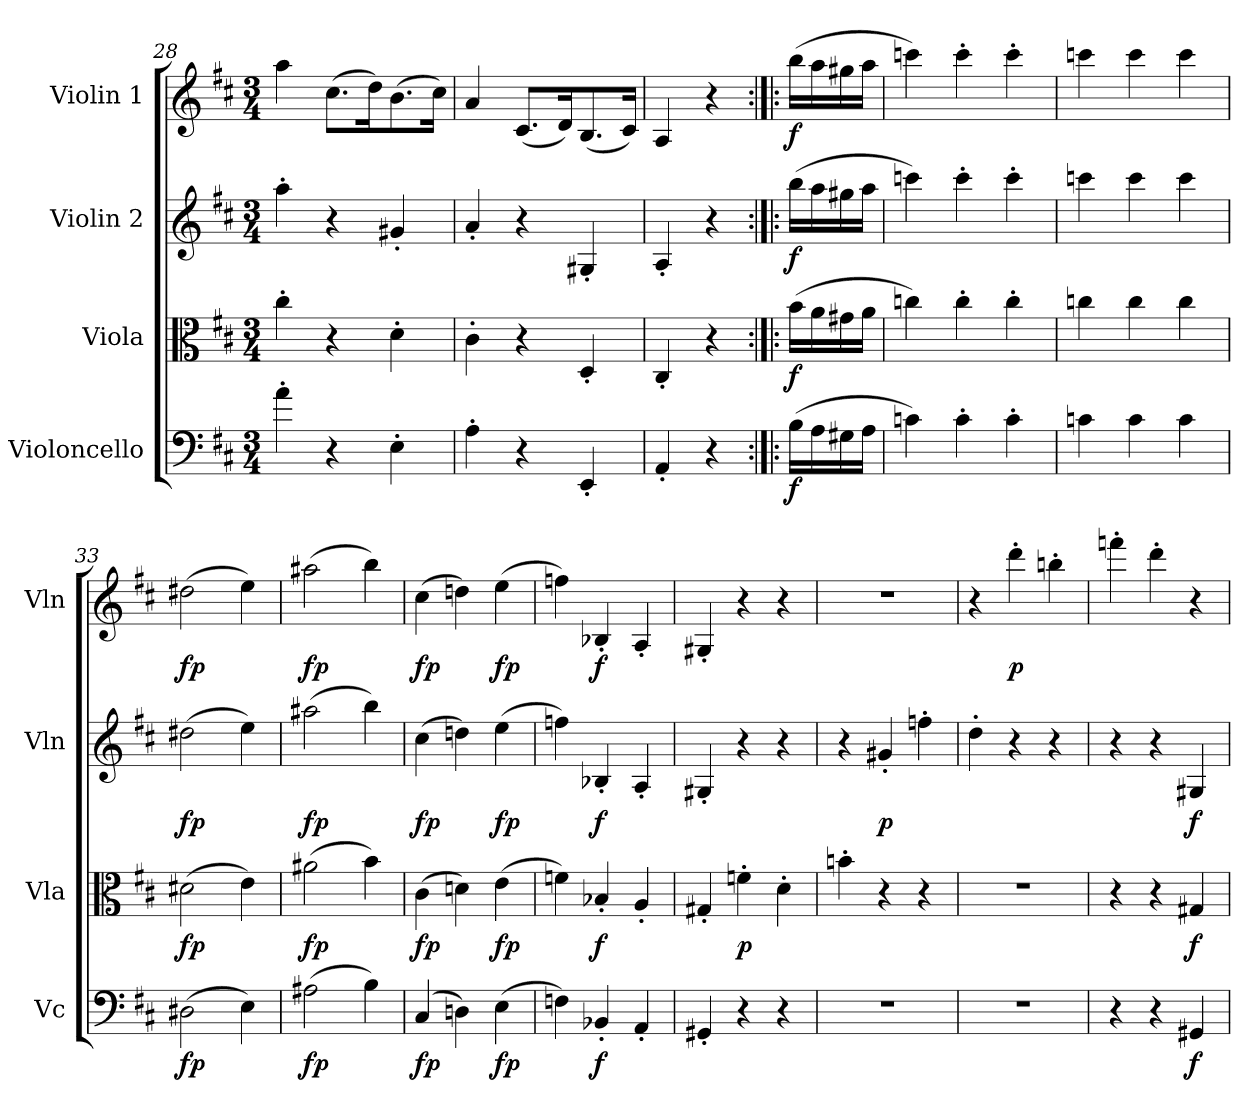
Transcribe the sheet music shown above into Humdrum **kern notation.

**kern	**dynam	**kern	**dynam	**kern	**dynam	**kern	**dynam
*part4	*part4	*part3	*part3	*part2	*part2	*part1	*part1
*staff4	*staff4	*staff3	*staff3	*staff2	*staff2	*staff1	*staff1
*I"Violoncello	*	*I"Viola	*	*I"Violin 2	*	*I"Violin 1	*
*I'Vc	*	*I'Vla	*	*I'Vln	*	*I'Vln	*
*clefF4	*	*clefC3	*	*clefG2	*	*clefG2	*
*k[f#c#]	*	*k[f#c#]	*	*k[f#c#]	*	*k[f#c#]	*
*M3/4	*	*M3/4	*	*M3/4	*	*M3/4	*
=28	=28	=28	=28	=28	=28	=28	=28
4a'\	.	4cc#'\	.	4aa'\	.	4aa\	.
4r	.	4r	.	4r	.	(8.cc#\L	.
.	.	.	.	.	.	16dd\K)	.
4E'\	.	4d'\	.	4g#X'/	.	(8.b\	.
.	.	.	.	.	.	16cc#\Jk)	.
=29	=29	=29	=29	=29	=29	=29	=29
4A'\	.	4c#'\	.	4a'/	.	4a/	.
4r	.	4r	.	4r	.	(8.c#/L	.
.	.	.	.	.	.	16d/K)	.
4EE'/	.	4D'/	.	4G#X'/	.	(8.B/	.
.	.	.	.	.	.	16c#/Jk)	.
=30	=30	=30	=30	=30	=30	=30	=30
4AA'/	.	4C#'/	.	4A'/	.	4A/	.
4r	.	4r	.	4r	.	4r	.
!!LO:LB:g=z
=30X1:|!|:	=30X1:|!|:	=30X1:|!|:	=30X1:|!|:	=30X1:|!|:	=30X1:|!|:	=30X1:|!|:	=30X1:|!|:
!	!LO:DY:b	!	!LO:DY:b	!	!LO:DY:b	!	!LO:DY:b
(16B\LL	f	(16b\LL	f	(16bb\LL	f	(16bb\LL	f
16A\	.	16a\	.	16aa\	.	16aa\	.
16G#X\	.	16g#X\	.	16gg#X\	.	16gg#X\	.
16A\JJ	.	16a\JJ	.	16aa\JJ	.	16aa\JJ	.
=31	=31	=31	=31	=31	=31	=31	=31
4cn\)	.	4ccn\)	.	4cccn\)	.	4cccn\)	.
4c'\	.	4cc'\	.	4ccc'\	.	4ccc'\	.
4c'\	.	4cc'\	.	4ccc'\	.	4ccc'\	.
=32	=32	=32	=32	=32	=32	=32	=32
4cn\	.	4ccn\	.	4cccn\	.	4cccn\	.
4c\	.	4cc\	.	4ccc\	.	4ccc\	.
4c\	.	4cc\	.	4ccc\	.	4ccc\	.
=33	=33	=33	=33	=33	=33	=33	=33
!	!LO:DY:b	!	!LO:DY:b	!	!LO:DY:b	!	!LO:DY:b
(2D#X\	fp	(2d#X\	fp	(2dd#X\	fp	(2dd#X\	fp
4E\)	.	4e\)	.	4ee\)	.	4ee\)	.
=34	=34	=34	=34	=34	=34	=34	=34
!	!LO:DY:b	!	!LO:DY:b	!	!LO:DY:b	!	!LO:DY:b
(2A#X\	fp	(2a#X\	fp	(2aa#X\	fp	(2aa#X\	fp
4B\)	.	4b\)	.	4bb\)	.	4bb\)	.
=35	=35	=35	=35	=35	=35	=35	=35
!	!LO:DY:b	!	!LO:DY:b	!	!LO:DY:b	!	!LO:DY:b
(4C#/	fp	(4c#\	fp	(4cc#\	fp	(4cc#\	fp
4Dn\)	.	4dn\)	.	4ddn\)	.	4ddn\)	.
!	!LO:DY:b	!	!LO:DY:b	!	!LO:DY:b	!	!LO:DY:b
(4E\	fp	(4e\	fp	(4ee\	fp	(4ee\	fp
=36	=36	=36	=36	=36	=36	=36	=36
4Fn\)	.	4fn\)	.	4ffn\)	.	4ffn\)	.
!	!LO:DY:b	!	!LO:DY:b	!	!LO:DY:b	!	!LO:DY:b
4BB-X'/	f	4B-X'/	f	4B-X'/	f	4B-X'/	f
4AA'/	.	4A'/	.	4A'/	.	4A'/	.
=37	=37	=37	=37	=37	=37	=37	=37
4GG#X'/	.	4G#X'/	.	4G#X'/	.	4G#X'/	.
!	!	!	!LO:DY:b	!	!	!	!
4r	.	4fn'\	p	4r	.	4r	.
4r	.	4d'\	.	4r	.	4r	.
=38	=38	=38	=38	=38	=38	=38	=38
2.r	.	4bn'\	.	4r	.	2.r	.
!	!	!	!	!	!LO:DY:b	!	!
.	.	4r	.	4g#X'/	p	.	.
.	.	4r	.	4ffn'\	.	.	.
=39	=39	=39	=39	=39	=39	=39	=39
2.r	.	2.r	.	4dd'\	.	4r	.
!	!	!	!	!	!	!	!LO:DY:b
.	.	.	.	4r	.	4ddd'\	p
.	.	.	.	4r	.	4bbn'\	.
=40	=40	=40	=40	=40	=40	=40	=40
4r	.	4r	.	4r	.	4fffn'\	.
4r	.	4r	.	4r	.	4ddd'\	.
!	!LO:DY:b	!	!LO:DY:b	!	!LO:DY:b	!	!
4GG#X/	f	4G#X/	f	4G#X/	f	4r	.
=	=	=	=	=	=	=	=
*-	*-	*-	*-	*-	*-	*-	*-
